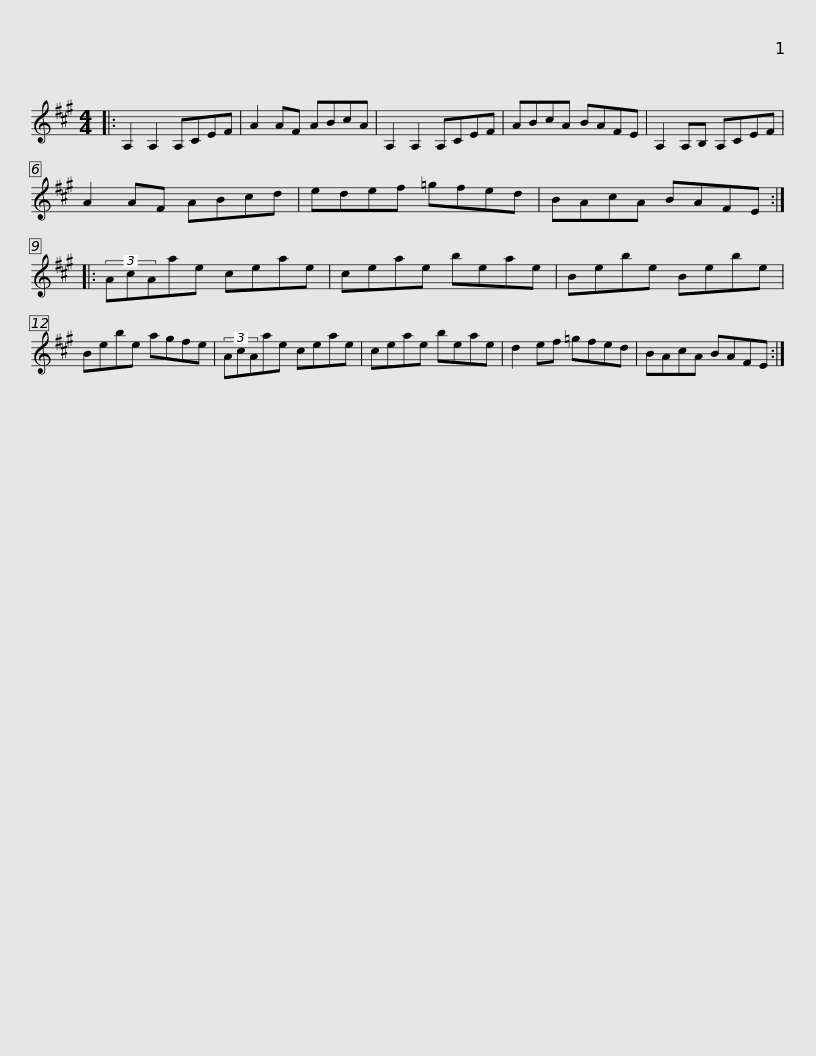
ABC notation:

X:1
L:1/8
M:4/4
I:linebreak $
K:A
V:1 treble
V:1
|: A,2 A,2 A,CEF | A2 AF ABcA | A,2 A,2 A,CEF | ABcA BAFE | A,2 A,B, A,CEF |$ %5
 A2 AF ABcd | edef =gfed | BAcA BAFE :: (3AcAae ceae | ceae beae |$ %10
 Bebe Bebe | Bebe agfe | (3AcAae ceae | ceae beae | d2 ef =gfed |$ %15
 BAcA BAFE :| %16
